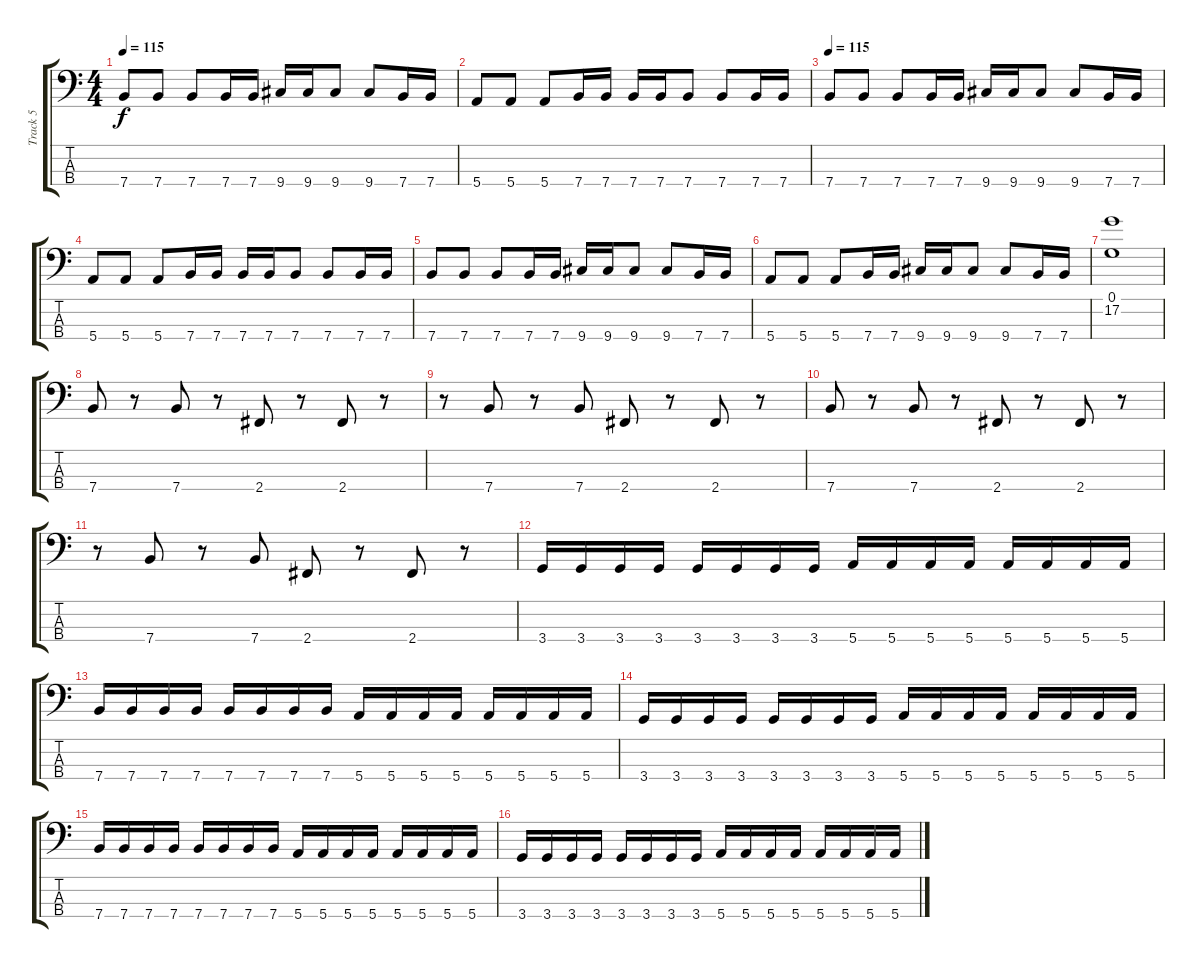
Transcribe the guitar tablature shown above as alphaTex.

\track ("Track 5" "Track 5") {instrument electricbassfinger}
\staff {score tabs}
\tuning (G2 D2 A1 E1) {hide}
\ts (4 4)
\tempo 115
\clef f4
\ks c
7.4.8{dy f} 7.4.8 7.4.8 7.4.16 7.4.16 9.4.16 9.4.16 9.4.8 9.4.8 7.4.16 7.4.16 |
5.4.8 5.4.8 5.4.8 7.4.16 7.4.16 7.4.16 7.4.16 7.4.8 7.4.8 7.4.16 7.4.16 |
\tempo 115
7.4.8 7.4.8 7.4.8 7.4.16 7.4.16 9.4.16 9.4.16 9.4.8 9.4.8 7.4.16 7.4.16 |
5.4.8 5.4.8 5.4.8 7.4.16 7.4.16 7.4.16 7.4.16 7.4.8 7.4.8 7.4.16 7.4.16 |
7.4.8 7.4.8 7.4.8 7.4.16 7.4.16 9.4.16 9.4.16 9.4.8 9.4.8 7.4.16 7.4.16 |
5.4.8 5.4.8 5.4.8 7.4.16 7.4.16 9.4.16 9.4.16 9.4.8 9.4.8 7.4.16 7.4.16 |
(0.1 17.2).1 |
7.4.8 r.8 7.4.8 r.8 2.4.8 r.8 2.4.8 r.8 |
r.8 7.4.8 r.8 7.4.8 2.4.8 r.8 2.4.8 r.8 |
7.4.8 r.8 7.4.8 r.8 2.4.8 r.8 2.4.8 r.8 |
r.8 7.4.8 r.8 7.4.8 2.4.8 r.8 2.4.8 r.8 |
3.4.16 3.4.16 3.4.16 3.4.16 3.4.16 3.4.16 3.4.16 3.4.16 5.4.16 5.4.16 5.4.16 5.4.16 5.4.16 5.4.16 5.4.16 5.4.16 |
7.4.16 7.4.16 7.4.16 7.4.16 7.4.16 7.4.16 7.4.16 7.4.16 5.4.16 5.4.16 5.4.16 5.4.16 5.4.16 5.4.16 5.4.16 5.4.16 |
3.4.16 3.4.16 3.4.16 3.4.16 3.4.16 3.4.16 3.4.16 3.4.16 5.4.16 5.4.16 5.4.16 5.4.16 5.4.16 5.4.16 5.4.16 5.4.16 |
7.4.16 7.4.16 7.4.16 7.4.16 7.4.16 7.4.16 7.4.16 7.4.16 5.4.16 5.4.16 5.4.16 5.4.16 5.4.16 5.4.16 5.4.16 5.4.16 |
3.4.16 3.4.16 3.4.16 3.4.16 3.4.16 3.4.16 3.4.16 3.4.16 5.4.16 5.4.16 5.4.16 5.4.16 5.4.16 5.4.16 5.4.16 5.4.16
